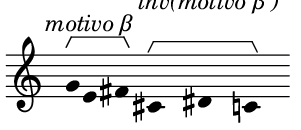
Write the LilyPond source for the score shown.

\version "2.11.64"

\include "../config/lib.ly"

\score {
  \new Staff \with {
    \remove "Time_signature_engraver" }{
      \time 7/4
      \relative c'' {
        \override Stem #'transparent = ##t
        \bracketUp
        \override TextScript #'extra-offset = #'( -2 . 0 )
        g4^\startGroup^\markup{\italic{motivo #(ly:export (ly:wide-char->utf-8 #x3B2))}} e
        \revert TextScript #'extra-offset
        \override TextScript #'extra-offset = #'( -1 . 0 )
        fis\stopGroup cis^\startGroup^\markup{\italic{inv(motivo #(ly:export (ly:wide-char->utf-8 #x3B2)))}} dis c\stopGroup
      }
    }
  \layout {
    \context {
      \Staff \consists "Horizontal_bracket_engraver"
    }
  }
}
\paper {
  paper-width = 5.1\cm
  paper-height = 2.2\cm
  top-margin = -.3\cm
  left-margin = .1\cm
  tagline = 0
  indent = #0
}
